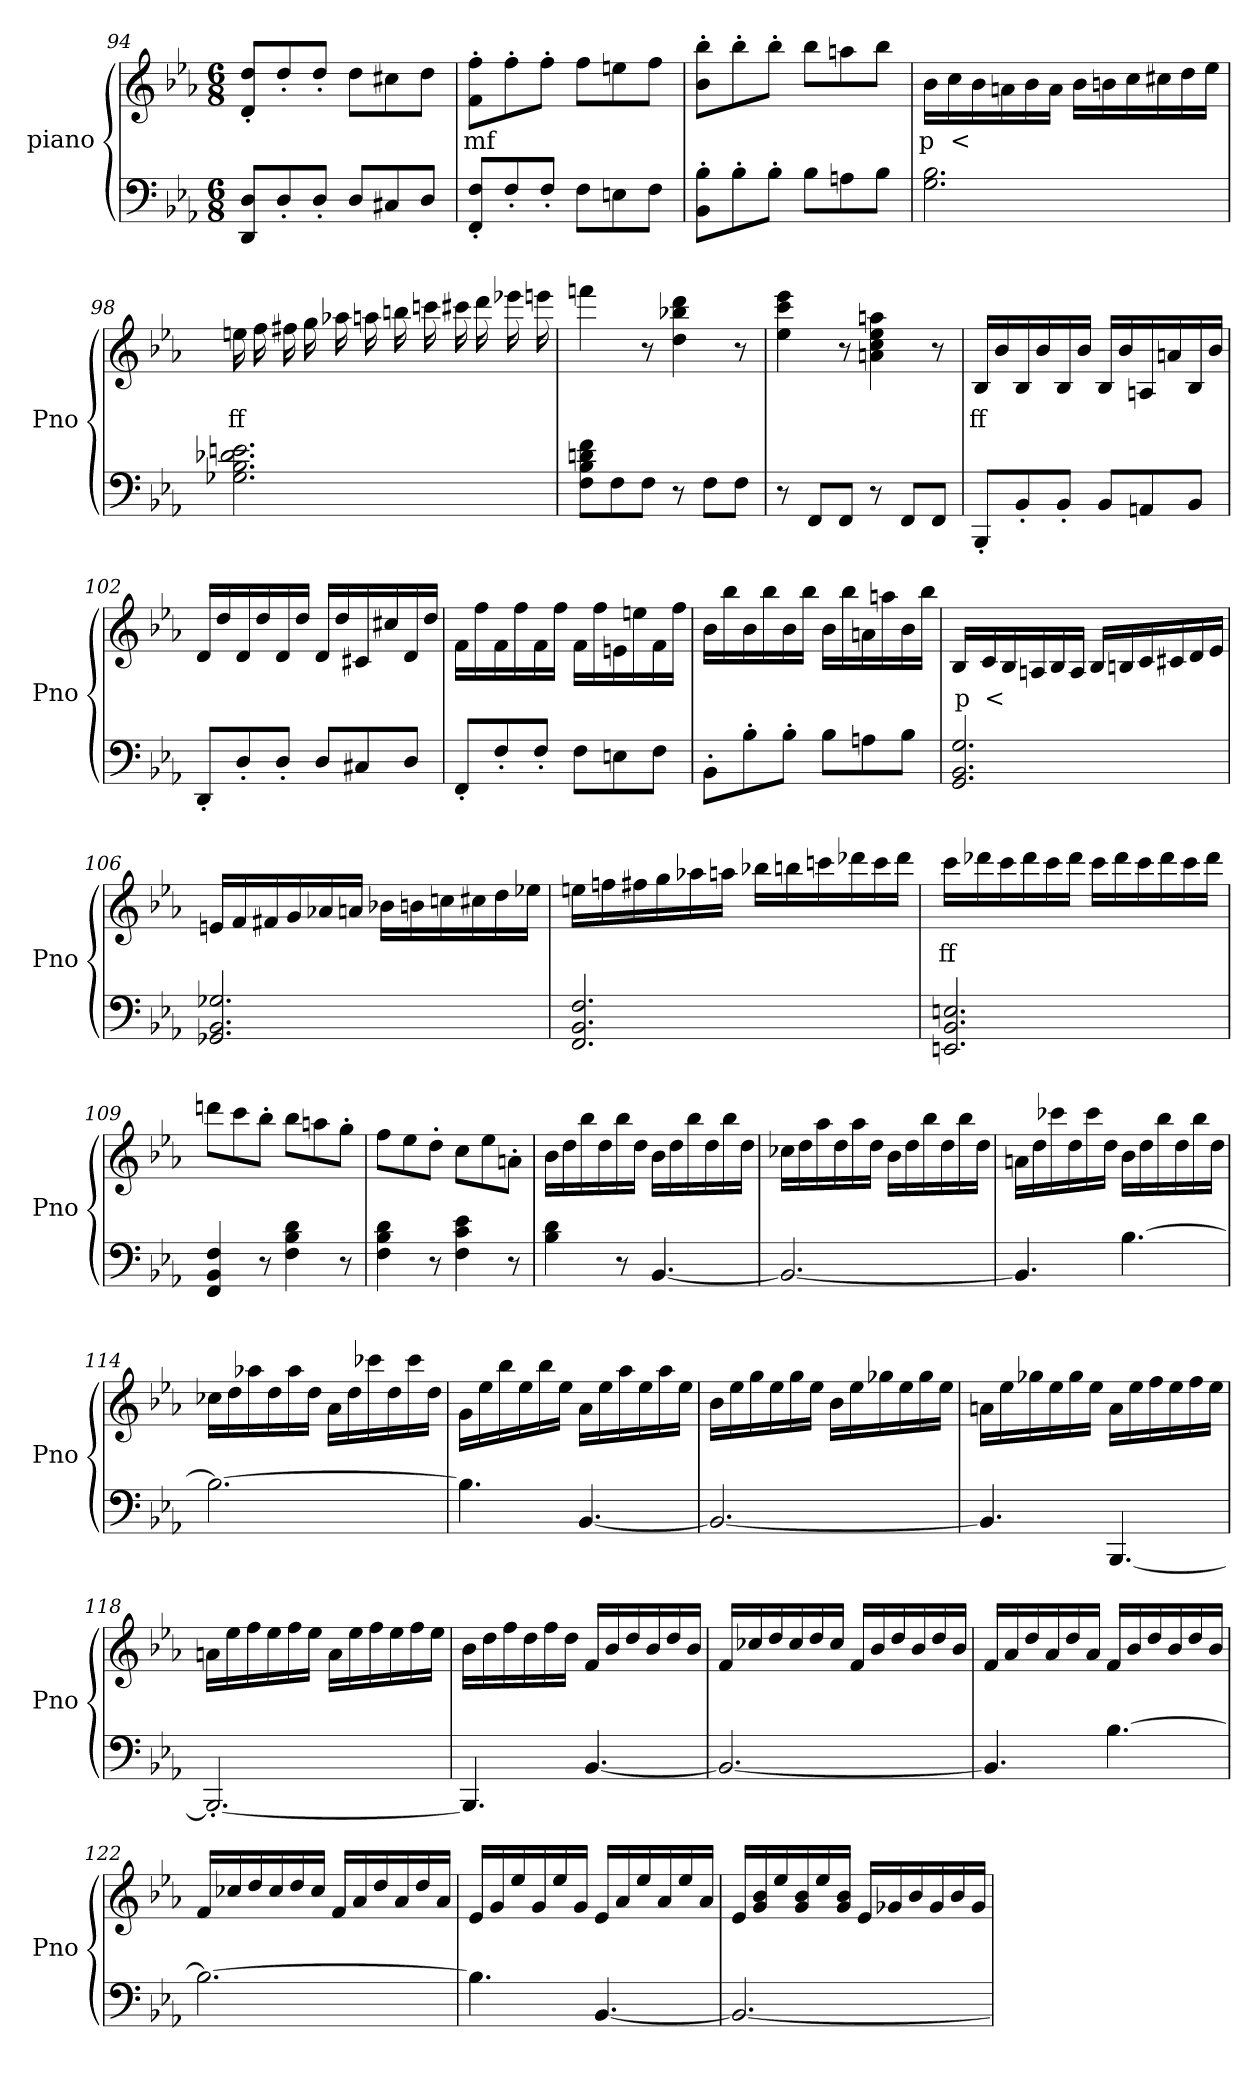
**kern	**kern	**text
*part2	*part1	*part1
*staff2	*staff1	*staff1
*I"piano	*I"piano	*
*I'Pno	*I'Pno	*
!!LO:LB:g=z
*clefF4	*clefG2	*
*k[b-e-a-]	*k[b-e-a-]	*
*E-:	*E-:	*
*M6/8	*M6/8	*
=94	=94	=94
8DD/ 8D/L	8d/' 8dd/'L	.
8D'/	8dd'/	.
8D'/J	8dd'/J	.
8D/L	8dd\L	.
8C#X/	8cc#X\	.
8D/J	8dd\J	.
=95	=95	=95
!	!	!LO:LY:b
8FF/' 8F/'L	8f\' 8ff\'L	mf
8F'/	8ff'\	.
8F'/J	8ff'\J	.
8F\L	8ff\L	.
8En\	8een\	.
8F\J	8ff\J	.
=96	=96	=96
8BB-\' 8B-\'L	8b-\' 8bb-\'L	.
8B-'\	8bb-'\	.
8B-'\J	8bb-'\J	.
8B-\L	8bb-\L	.
8An\	8aan\	.
8B-\J	8bb-\J	.
=97	=97	=97
!	!	!LO:LY:b
2.G\ 2.B-\	16b-\LL	p
!	!	!LO:LY:b
.	16cc\	<
.	16b-\	.
.	16an\	.
.	16b-\	.
.	16a\JJ	.
.	16b-\LL	.
.	16bn\	.
.	16cc\	.
.	16cc#X\	.
.	16dd\	.
.	16ee-\JJ	.
!!LO:PB:g=z
=98	=98	=98
!	!	!LO:LY:b
2.G-X\ 2.B-\ 2.d-X\ 2.en\	16een\	ff
.	16ff\	.
.	16ff#X\	.
.	16gg\	.
.	16aa-X\	.
.	16aan\	.
.	16bbn\	.
.	16cccn\	.
.	16ccc#X\	.
.	16ddd\	.
.	16eee-X\	.
.	16eeen\	.
=99	=99	=99
8F\ 8B-\ 8dn\ 8f\L	4fffn\	.
8F\	.	.
8F\J	8r	.
8r	4dd\ 4bb-X\ 4ddd\	.
8F\L	.	.
8F\J	8r	.
=100	=100	=100
8r	4ee-\ 4ccc\ 4eee-\	.
8FF/L	.	.
8FF/J	8r	.
8r	4an\ 4cc\ 4ee-\ 4aan\	.
8FF/L	.	.
8FF/J	8r	.
=101	=101	=101
!	!	!LO:LY:b
8BBB-'/L	16B-/LL	ff
.	16b-/	.
8BB-'/	16B-/	.
.	16b-/	.
8BB-'/J	16B-/	.
.	16b-/JJ	.
8BB-/L	16B-/LL	.
.	16b-/	.
8AAn/	16An/	.
.	16an/	.
8BB-/J	16B-/	.
.	16b-/JJ	.
!!LO:LB:g=z
=102	=102	=102
8DD'/L	16d/LL	.
.	16dd/	.
8D'/	16d/	.
.	16dd/	.
8D'/J	16d/	.
.	16dd/JJ	.
8D/L	16d/LL	.
.	16dd/	.
8C#X/	16c#X/	.
.	16cc#X/	.
8D/J	16d/	.
.	16dd/JJ	.
=103	=103	=103
8FF'/L	16f\LL	.
.	16ff\	.
8F'/	16f\	.
.	16ff\	.
8F'/J	16f\	.
.	16ff\JJ	.
8F\L	16f\LL	.
.	16ff\	.
8En\	16en\	.
.	16een\	.
8F\J	16f\	.
.	16ff\JJ	.
=104	=104	=104
8BB-'\L	16b-\LL	.
.	16bb-\	.
8B-'\	16b-\	.
.	16bb-\	.
8B-'\J	16b-\	.
.	16bb-\JJ	.
8B-\L	16b-\LL	.
.	16bb-\	.
8An\	16an\	.
.	16aan\	.
8B-\J	16b-\	.
.	16bb-\JJ	.
=105	=105	=105
!	!	!LO:LY:b
2.GG/ 2.BB-/ 2.G/	16B-/LL	p
!	!	!LO:LY:b
.	16c/	<
.	16B-/	.
.	16An/	.
.	16B-/	.
.	16A/JJ	.
.	16B-/LL	.
.	16Bn/	.
.	16c/	.
.	16c#X/	.
.	16d/	.
.	16e-/JJ	.
!!LO:LB:g=z
=106	=106	=106
2.GG-X/ 2.BB-/ 2.G-X/	16en/LL	.
.	16f/	.
.	16f#X/	.
.	16g/	.
.	16a-X/	.
.	16an/JJ	.
.	16b-X\LL	.
.	16bn\	.
.	16ccn\	.
.	16cc#X\	.
.	16dd\	.
.	16ee-X\JJ	.
=107	=107	=107
2.FF/ 2.BB-/ 2.F/	16een\LL	.
.	16ffn\	.
.	16ff#X\	.
.	16gg\	.
.	16aa-X\	.
.	16aan\JJ	.
.	16bb-X\LL	.
.	16bbn\	.
.	16cccn\	.
.	16ddd-X\	.
.	16ccc\	.
.	16ddd-\JJ	.
=108	=108	=108
!	!	!LO:LY:b
2.EEn/ 2.BB-/ 2.En/	16ccc\LL	ff
.	16ddd-X\	.
.	16ccc\	.
.	16ddd-\	.
.	16ccc\	.
.	16ddd-\JJ	.
.	16ccc\LL	.
.	16ddd-\	.
.	16ccc\	.
.	16ddd-\	.
.	16ccc\	.
.	16ddd-\JJ	.
!!LO:LB:g=z
=109	=109	=109
4FF/ 4BB-/ 4F/	8dddn\L	.
.	8ccc\	.
8r	8bb-'\J	.
4F\ 4B-\ 4d\	8bb-\L	.
.	8aan\	.
8r	8gg'\J	.
=110	=110	=110
4F\ 4B-\ 4d\	8ff\L	.
.	8ee-\	.
8r	8dd'\J	.
4F\ 4c\ 4e-\	8cc\L	.
.	8ee-\	.
8r	8an'\J	.
=111	=111	=111
4B-\ 4d\	16b-\LL	.
.	16dd\	.
.	16bb-\	.
.	16dd\	.
8r	16bb-\	.
.	16dd\JJ	.
[4.BB-/	16b-\LL	.
.	16dd\	.
.	16bb-\	.
.	16dd\	.
.	16bb-\	.
.	16dd\JJ	.
=112	=112	=112
2.BB-/_	16cc-X\LL	.
.	16dd\	.
.	16aa-\	.
.	16dd\	.
.	16aa-\	.
.	16dd\JJ	.
.	16b-\LL	.
.	16dd\	.
.	16bb-\	.
.	16dd\	.
.	16bb-\	.
.	16dd\JJ	.
=113	=113	=113
4.BB-/]	16an\LL	.
.	16dd\	.
.	16ccc-X\	.
.	16dd\	.
.	16ccc-\	.
.	16dd\JJ	.
[4.B-\	16b-\LL	.
.	16dd\	.
.	16bb-\	.
.	16dd\	.
.	16bb-\	.
.	16dd\JJ	.
!!LO:LB:g=z
=114	=114	=114
2.B-\_	16cc-X\LL	.
.	16dd\	.
.	16aa-X\	.
.	16dd\	.
.	16aa-\	.
.	16dd\JJ	.
.	16a-\LL	.
.	16dd\	.
.	16ccc-X\	.
.	16dd\	.
.	16ccc-\	.
.	16dd\JJ	.
=115	=115	=115
4.B-\]	16g\LL	.
.	16ee-\	.
.	16bb-\	.
.	16ee-\	.
.	16bb-\	.
.	16ee-\JJ	.
[4.BB-/	16a-\LL	.
.	16ee-\	.
.	16aa-\	.
.	16ee-\	.
.	16aa-\	.
.	16ee-\JJ	.
=116	=116	=116
2.BB-/_	16b-\LL	.
.	16ee-\	.
.	16gg\	.
.	16ee-\	.
.	16gg\	.
.	16ee-\JJ	.
.	16b-\LL	.
.	16ee-\	.
.	16gg-X\	.
.	16ee-\	.
.	16gg-\	.
.	16ee-\JJ	.
=117	=117	=117
4.BB-/]	16an\LL	.
.	16ee-\	.
.	16gg-X\	.
.	16ee-\	.
.	16gg-\	.
.	16ee-\JJ	.
[4.BBB-/	16a\LL	.
.	16ee-\	.
.	16ff\	.
.	16ee-\	.
.	16ff\	.
.	16ee-\JJ	.
!!LO:LB:g=z
=118	=118	=118
2.BBB-'/_	16an\LL	.
.	16ee-\	.
.	16ff\	.
.	16ee-\	.
.	16ff\	.
.	16ee-\JJ	.
.	16a\LL	.
.	16ee-\	.
.	16ff\	.
.	16ee-\	.
.	16ff\	.
.	16ee-\JJ	.
=119	=119	=119
4.BBB-/]	16b-\LL	.
.	16dd\	.
.	16ff\	.
.	16dd\	.
.	16ff\	.
.	16dd\JJ	.
[4.BB-/	16f/LL	.
.	16b-/	.
.	16dd/	.
.	16b-/	.
.	16dd/	.
.	16b-/JJ	.
=120	=120	=120
2.BB-/_	16f/LL	.
.	16cc-X/	.
.	16dd/	.
.	16cc-/	.
.	16dd/	.
.	16cc-/JJ	.
.	16f/LL	.
.	16b-/	.
.	16dd/	.
.	16b-/	.
.	16dd/	.
.	16b-/JJ	.
=121	=121	=121
4.BB-/]	16f/LL	.
.	16a-/	.
.	16dd/	.
.	16a-/	.
.	16dd/	.
.	16a-/JJ	.
[4.B-\	16f/LL	.
.	16b-/	.
.	16dd/	.
.	16b-/	.
.	16dd/	.
.	16b-/JJ	.
!!LO:PB:g=z
=122	=122	=122
2.B-\_	16f/LL	.
.	16cc-X/	.
.	16dd/	.
.	16cc-/	.
.	16dd/	.
.	16cc-/JJ	.
.	16f/LL	.
.	16a-/	.
.	16dd/	.
.	16a-/	.
.	16dd/	.
.	16a-/JJ	.
=123	=123	=123
4.B-\]	16e-/LL	.
.	16g/	.
.	16ee-/	.
.	16g/	.
.	16ee-/	.
.	16g/JJ	.
[4.BB-/	16e-/LL	.
.	16a-/	.
.	16ee-/	.
.	16a-/	.
.	16ee-/	.
.	16a-/JJ	.
=124	=124	=124
2.BB-/_	16e-/LL	.
.	16g/ 16b-/	.
.	16ee-/	.
.	16g/ 16b-/	.
.	16ee-/	.
.	16g/ 16b-/JJ	.
.	16e-/LL	.
.	16g-X/	.
.	16b-/	.
.	16g-/	.
.	16b-/	.
.	16g-/JJ	.
=	=	=
*-	*-	*-
